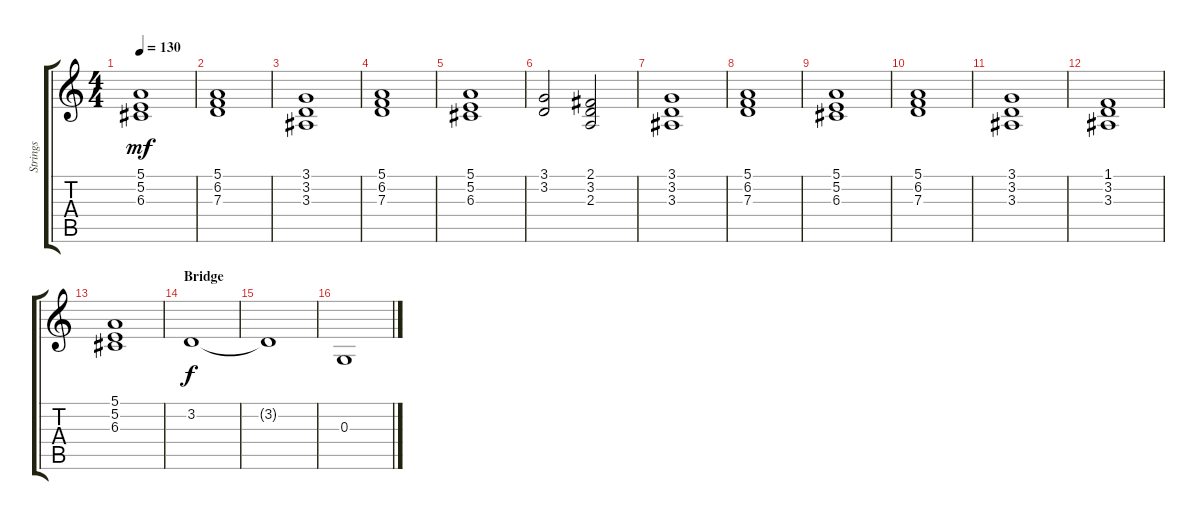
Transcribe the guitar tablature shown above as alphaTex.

\track ("Strings" "Strings") {instrument stringensemble1}
\staff {score tabs}
\tuning (E4 B3 G3 D3 A2 E2) {hide}
\ts (4 4)
\tempo 130
\clef g2
\ks c
(5.1 5.2 6.3).1{dy mf} |
(5.1 6.2 7.3).1 |
(3.1 3.2 3.3).1 |
(5.1 6.2 7.3).1 |
(5.1 5.2 6.3).1 |
(3.1 3.2).2 (2.1 3.2 2.3).2 |
(3.1 3.2 3.3).1 |
(5.1 6.2 7.3).1 |
(5.1 5.2 6.3).1 |
(5.1 6.2 7.3).1 |
(3.1 3.2 3.3).1 |
(1.1 3.2 3.3).1 |
(5.1 5.2 6.3).1 |
\section ("" "Bridge")
3.2.1{dy f} |
3.2{t}.1 |
0.3.1
